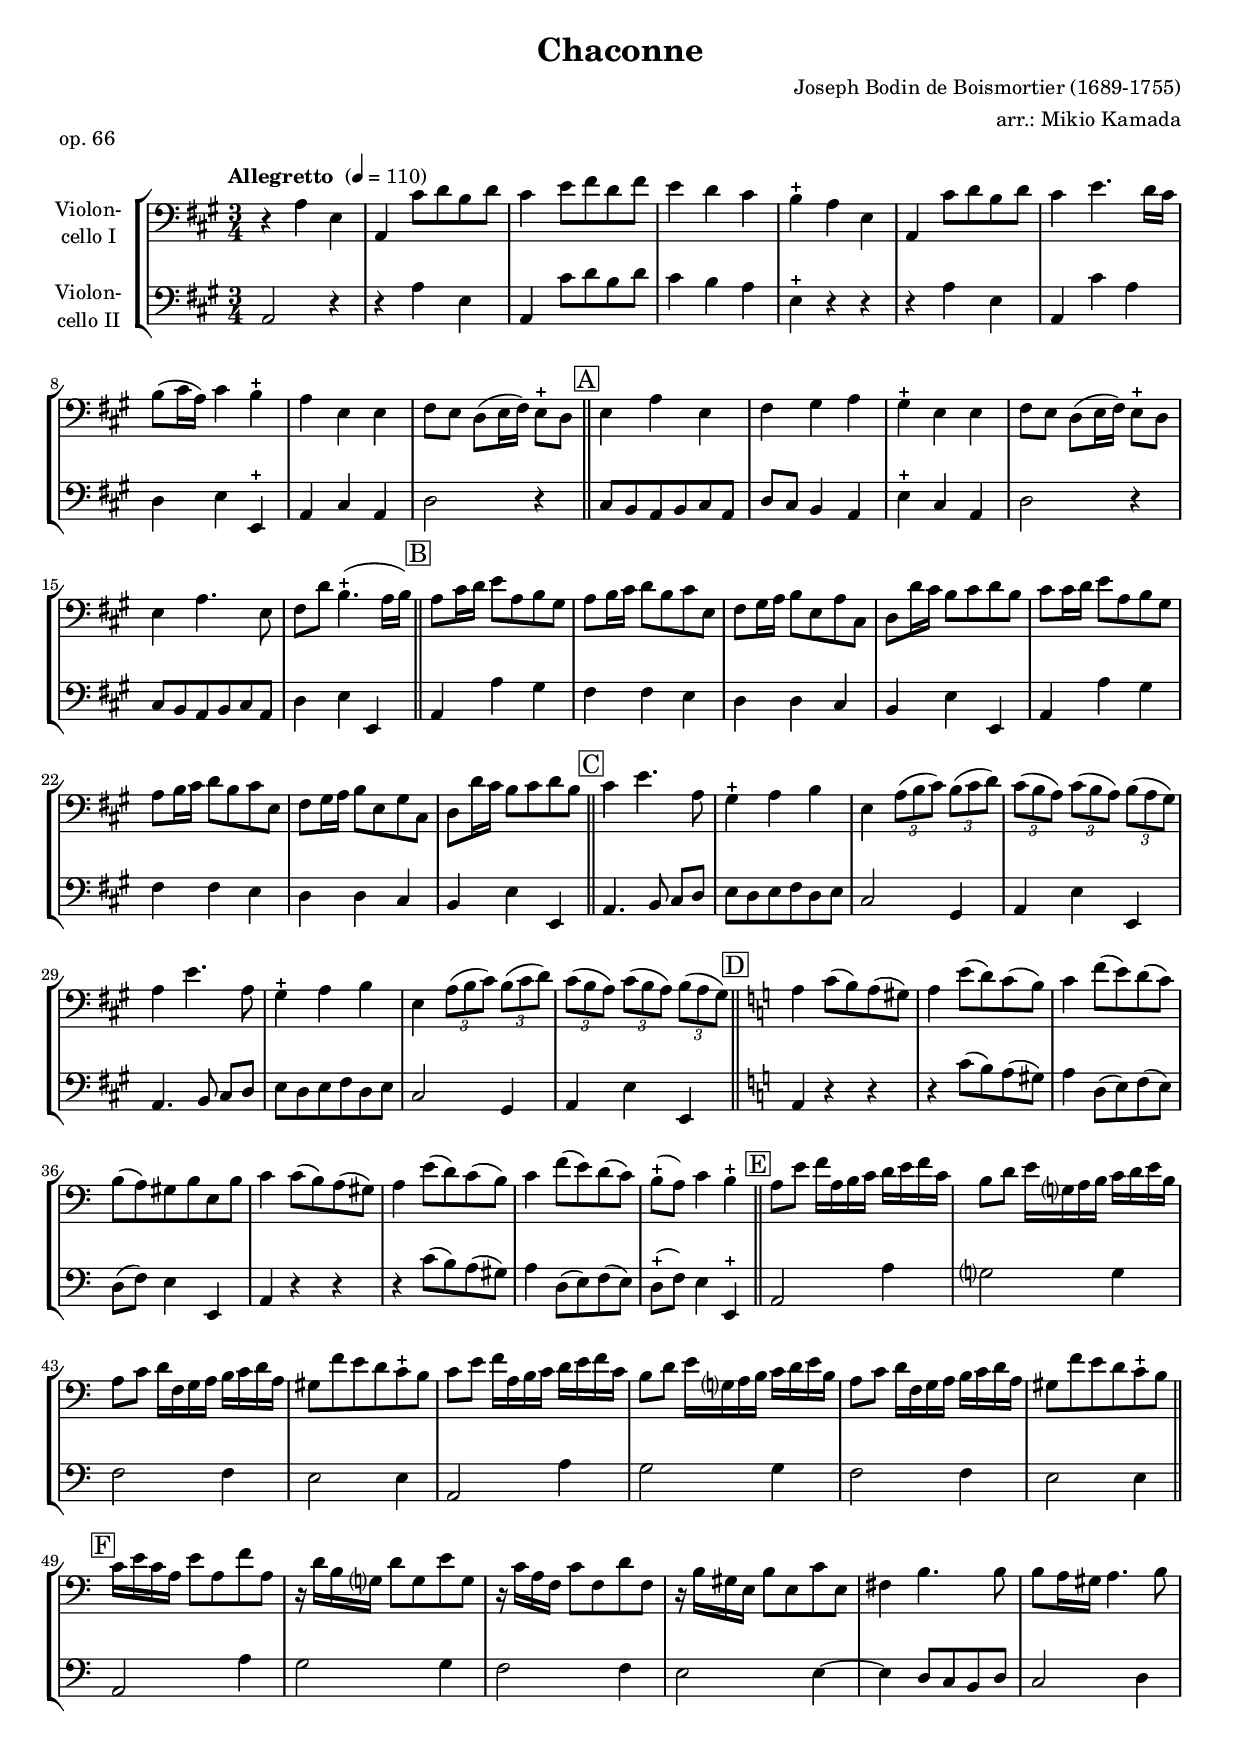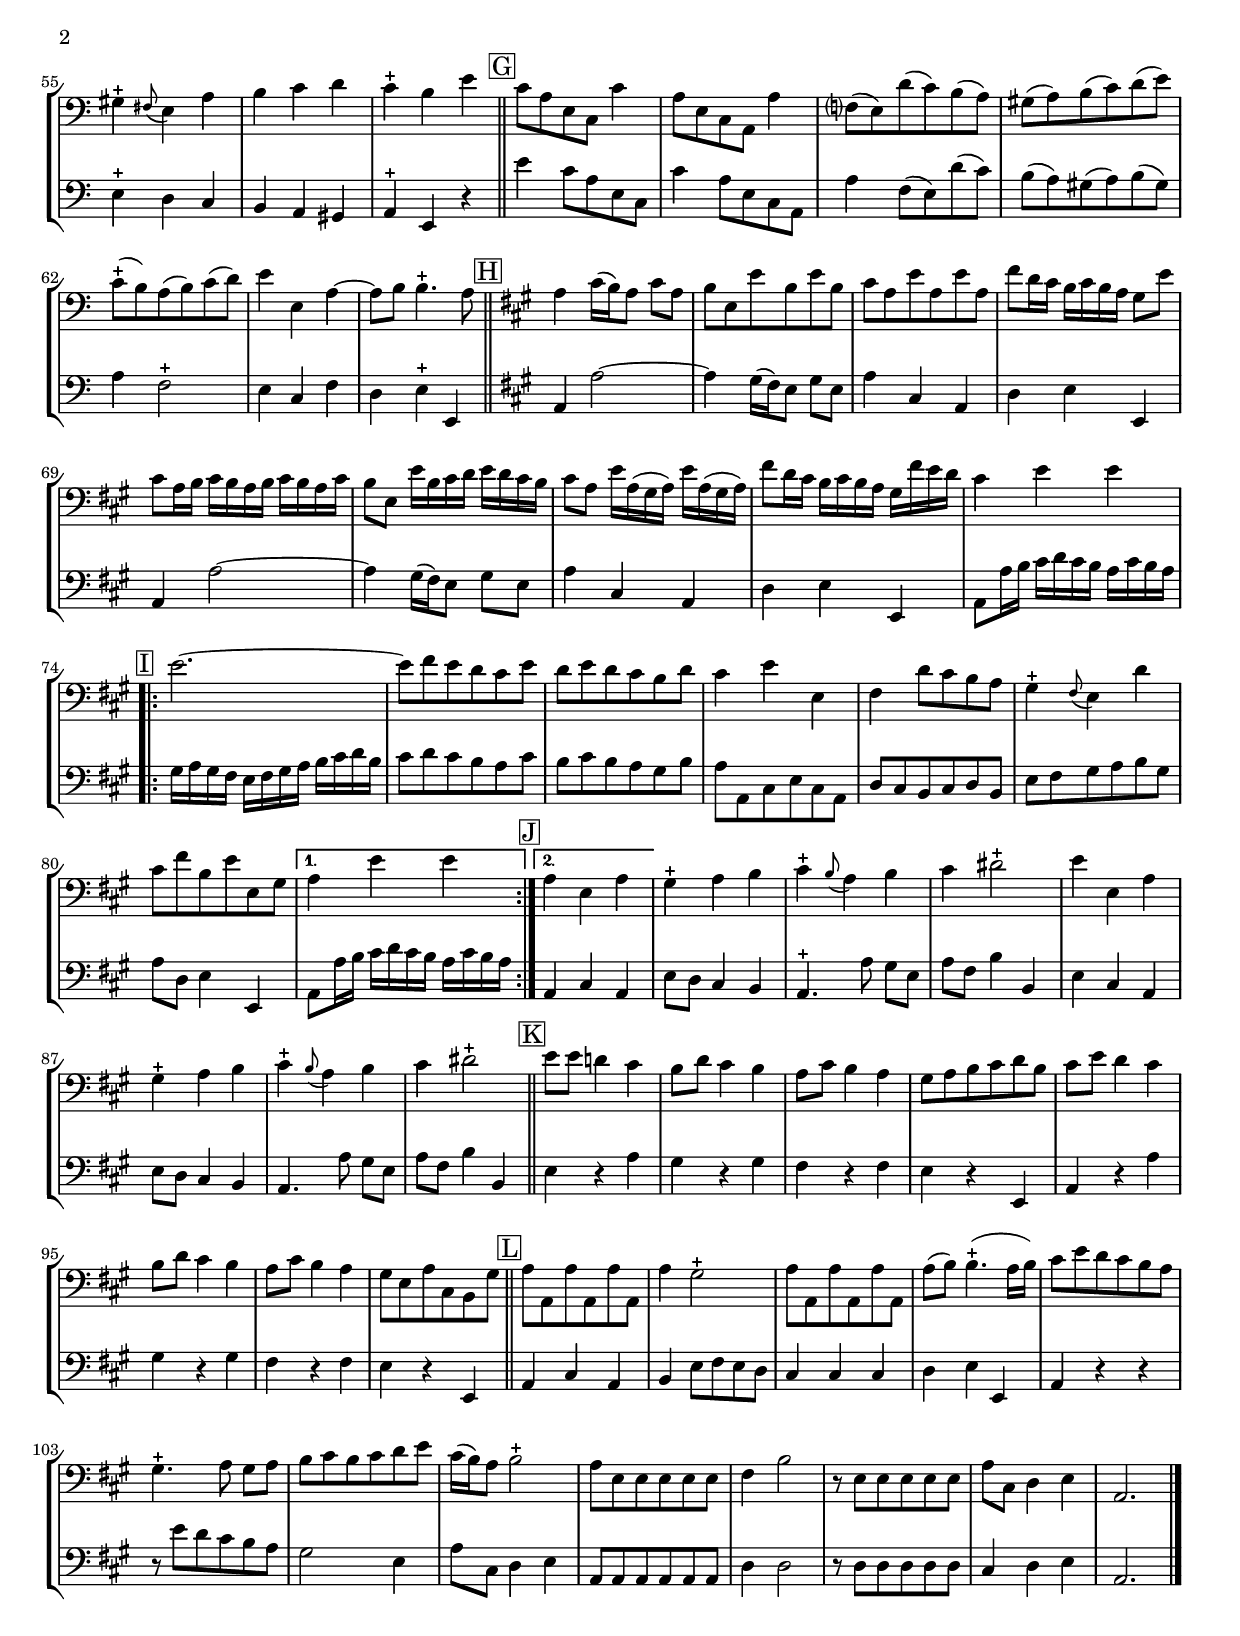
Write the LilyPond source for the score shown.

\version "2.14.2"
\include "deutsch.ly"

#(set-global-staff-size 17.75)

\header {
  title     = "Chaconne"
  composer  = "Joseph Bodin de Boismortier (1689-1755)"
  arranger  = "arr.: Mikio Kamada"
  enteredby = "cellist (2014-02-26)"
  piece     = "op. 66"
}

voiceconsts = {
  \key a \major
  \time 3/4
  \clef "bass"
% \numericTimeSignature
  \compressFullBarRests
  \set tupletSpannerDuration = #(ly:make-moment 1 4)
  \tempo "Allegretto " 4=110
}

%minstr = "harpsichord"
mihi = "clarinet"
%minstr = "accordion"
milo = "bassoon"

boxa = { \bar "||" \mark \markup \box "A" }
boxb = { \bar "||" \mark \markup \box "B" }
boxc = { \bar "||" \mark \markup \box "C" }
boxd = { \bar "||" \mark \markup \box "D" \key a \minor }
boxe = { \bar "||" \mark \markup \box "E" }
boxf = { \bar "||" \mark \markup \box "F" }
boxg = { \bar "||" \mark \markup \box "G" }
boxh = { \bar "||" \mark \markup \box "H" \key a \major }
boxi = { \mark \markup \box "I" }
boxj = { \mark \markup \box "J" }
boxk = { \bar "||" \mark \markup \box "K" }
boxl = { \bar "||" \mark \markup \box "L" }


va = \relative c' {
  \voiceconsts

  r4 a e
  a, cis'8 d h d
  cis4 e8 fis d fis
  e4 d cis
  h-+ a e
  a, cis'8 d h d

  cis4 e4. d16 cis
  h8( cis16 a) cis4 h-+
  a e e
  fis8 e d( e16 fis) e8-+ d \boxa
  e4 a e
  fis gis a

  gis-+ e e
  fis8 e d( e16 fis) e8-+ d
  e4 a4. e8
  fis d' h4.(-+ a16 h) \boxb
  a8 cis16 d e8 a, h gis
  a h16 cis d8 h cis e,

  fis gis16 a h8 e, a cis,
  d d'16 cis h8 cis d h
  cis cis16 d e8 a, h gis
  a h16 cis d8 h cis e,
  fis gis16 a h8 e, gis cis,

  d d'16 cis h8 cis d h \boxc
  cis4 e4. a,8
  gis4-+ a h
  e, \times 2/3 { a8( h cis) h( cis d) }
 \times 2/3 { cis( h a) cis( h a) h( a gis) }
 a4 e'4. a,8

 gis4-+ a h
  e, \times 2/3 { a8( h cis) h( cis d) }
 \times 2/3 { cis( h a) cis( h a) h( a gis) } \boxd
 a4 c8( h) a( gis)
 a4 e'8( d) c( h)

 c4 f8( e) d( c)
 h( a) gis h e, h'
 c4 c8( h) a( gis)
 a4 e'8( d) c( h)
 c4 f8( e) d( c)

 h(-+ a) c4 h-+ \boxe
 a8 e' f16 a, h c d e f c
 h8 d e16 g,? a h c d e h
 a8 c d16 f, g a h c d a
 gis8 f' e d c-+ h

 c e f16 a, h c d e f c
 h8 d e16 g,? a h c d e h
 a8 c d16 f, g a h c d a
 gis8 f' e d c-+ h \boxf
 c16 e c a e'8 a, f' a,

 r16 d h g? d'8 g, e' g,
 r16 c a f c'8 f, d' f,
 r16 h gis e h'8 e, c' e,
 fis4 h4. h8
 h a16 gis a4. h8

 gis4-+ \appoggiatura fis8 e4 a
 h c d
 c-+ h e \boxg
 c8 a e c c'4
 a8 e c a a'4

 f?8( e) d'( c) h( a)
 gis( a) h( c) d( e)
 c(-+ h) a( h) c( d)
 e4 e, a~
 a8 h h4.-+ a8 \boxh

 a4 cis16( h) a8 cis a
 h e, e' h e h
 cis a e' a, e' a,
 fis' d16 cis h cis h a gis8 e'
 cis a16 h cis h a h cis h a cis

 h8 e, e'16 h cis d e d cis h
 cis8 a e'16 a,( gis a) e' a,( gis a)
 fis'8 d16 cis h cis h a gis fis' e d
 cis4 e e

 \boxi
 \repeat volta 2 {
   e2.~
   e8 fis e d cis e
   d e d cis h d
   cis4 e e,
   fis d'8 cis h a
   gis4-+ \appoggiatura fis8 e4 d'

   cis8 fis h, e e, gis
 }
 \alternative {
   { a4 e' e }
   { \boxj a, e a }
 }
 gis-+ a h
 cis-+ \appoggiatura h8 a4 h
 cis dis2-+

 e4 e, a
 gis-+ a h
 cis-+ \appoggiatura h8 a4 h
 cis dis2-+ \boxk
 e8 e d!4 cis
 h8 d cis4 h
 a8 cis h4 a

 gis8 a h cis d h
 cis e d4 cis
 h8 d cis4 h
 a8 cis h4 a
 gis8 e a cis, h gis' \boxl
 a a, a' a, a' a,

 a'4 gis2-+
 a8 a, a' a, a' a,
 a'( h) h4.(-+ a16 h)
 cis8 e d cis h a
 gis4.-+ a8 gis[ a]
 h cis h cis d e

 cis16( h) a8 h2-+
 a8 e e e e e
 fis4 h2
 r8 e, e e e e
 a cis, d4 e
 a,2. \bar "|."
}

vb = \relative c {
  \voiceconsts

  a2 r4
  r a' e
  a, cis'8 d h d
  cis4 h a
  e-+ r r
  r a e

  a, cis' a
  d, e e,-+
  a cis a
  d2 r4 \boxa
  cis8 h a h cis a
  d cis h4 a

  e'-+ cis a
  d2 r4
  cis8 h a h cis a
  d4 e e, \boxb
  a a' gis
  fis fis e

  d d cis
  h e e,
  a a' gis
  fis fis e
  d d cis

  h e e, \boxc
  a4. h8 cis[ d]
  e d e fis d e
  cis2 gis4
  a e' e,
  a4. h8 cis[ d]

  e d e fis d e
  cis2 gis4
  a e' e, \boxd
  a r r
  r c'8( h) a( gis)

  a4 d,8( e) f( e)
  d( f) e4 e,
  a r r
  r c'8( h) a( gis)
  a4 d,8( e) f( e)

  d(-+ f) e4 e,-+ \boxe
  a2 a'4
  g?2 g4
  f2 f4
  e2 e4

  a,2 a'4
  g2 g4
  f2 f4
  e2 e4 \boxf
  a,2 a'4

  g2 g4
  f2 f4
  e2 e4~
  e d8 c h d
  c2 d4

  e-+ d c
  h a gis
  a-+ e r \boxg
  e'' c8 a e c
  c'4 a8 e c a

  a'4 f8( e) d'( c)
  h( a) gis( a) h( gis)
  a4 f2-+
  e4 c f
  d e-+ e, \boxh

  a a'2~
  a4 gis16( fis) e8 gis e
  a4 cis, a
  d e e,
  a a'2~

  a4 gis16( fis) e8 gis e
  a4 cis, a
  d e e,
  a8 a'16 h cis d cis h a cis h a

  \boxi
  \repeat volta 2 {
    gis a gis fis e fis gis a h cis d h
    cis8 d cis h a cis
    h cis h a gis h
    a a, cis e cis a
    d cis h cis d h
    e fis gis a h gis

    a d, e4 e,
  }
  \alternative {
    { a8 a'16 h cis d cis h a cis h a }
    { \boxj a,4 cis a }
  }
  e'8 d cis4 h
  a4.-+ a'8 gis[ e]
  a fis h4 h,

  e cis a
  e'8 d cis4 h
  a4. a'8 gis[ e]
  a fis h4 h, \boxk
  e r a
  gis r gis
  fis r fis

  e r e,
  a r a'
  gis r gis
  fis r fis
  e r e, \boxl
  a cis a

  h e8 fis e d
  cis4 cis cis
  d e e,
  a r r
  r8 e'' d cis h a
  gis2 e4

  a8 cis, d4 e
  a,8 a a a a a
  d4 d2
  r8 d d d d d
  cis4 d e
  a,2. \bar "|."
}


music = \new StaffGroup <<
      \new Staff {
	\set Staff.midiInstrument = \milo
	\set Staff.instrumentName = \markup \center-column { "Violon-" "cello I" }
	\transpose a a { \va }
      }

      \new Staff {
	\set Staff.midiInstrument = \milo
	\set Staff.instrumentName = \markup \center-column { "Violon-" "cello II" }
	\transpose a a { \vb }
      }
>>

\book {
  \score {
    \music
    \layout {}
  }

  \score {
    \unfoldRepeats \music

    \midi {
      \context {
        \Score
      }
    }
  }
}
